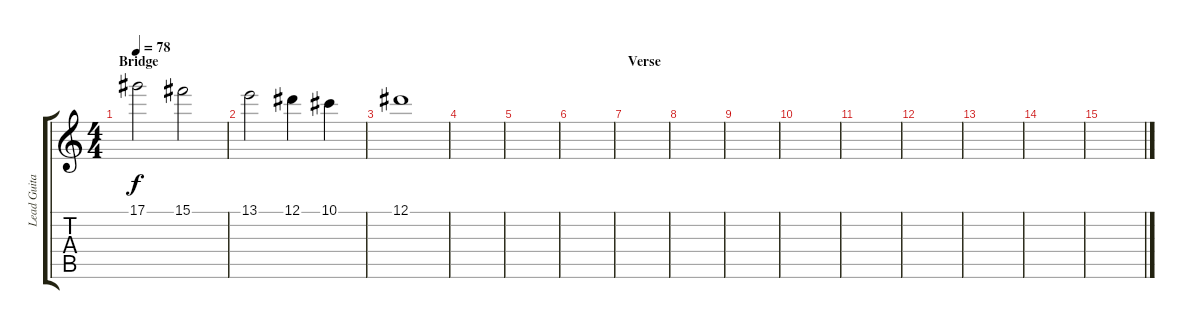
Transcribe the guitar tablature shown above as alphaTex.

\track ("Lead Guitar - Timo Tolkki" "Lead Guita") {instrument overdrivenguitar}
\staff {score tabs}
\tuning (Eb4 Bb3 Gb3 Db3 Ab2 Eb2) {hide}
\ts (4 4)
\section ("" "Bridge")
\tempo 78
\clef g2
\ks c
17.1.2{dy f} 15.1.2 |
13.1.2 12.1.4 10.1.4 |
12.1.1 |
|
|
|
\section ("" "Verse")
|
|
|
|
|
|
|
|
\section ("" "")
